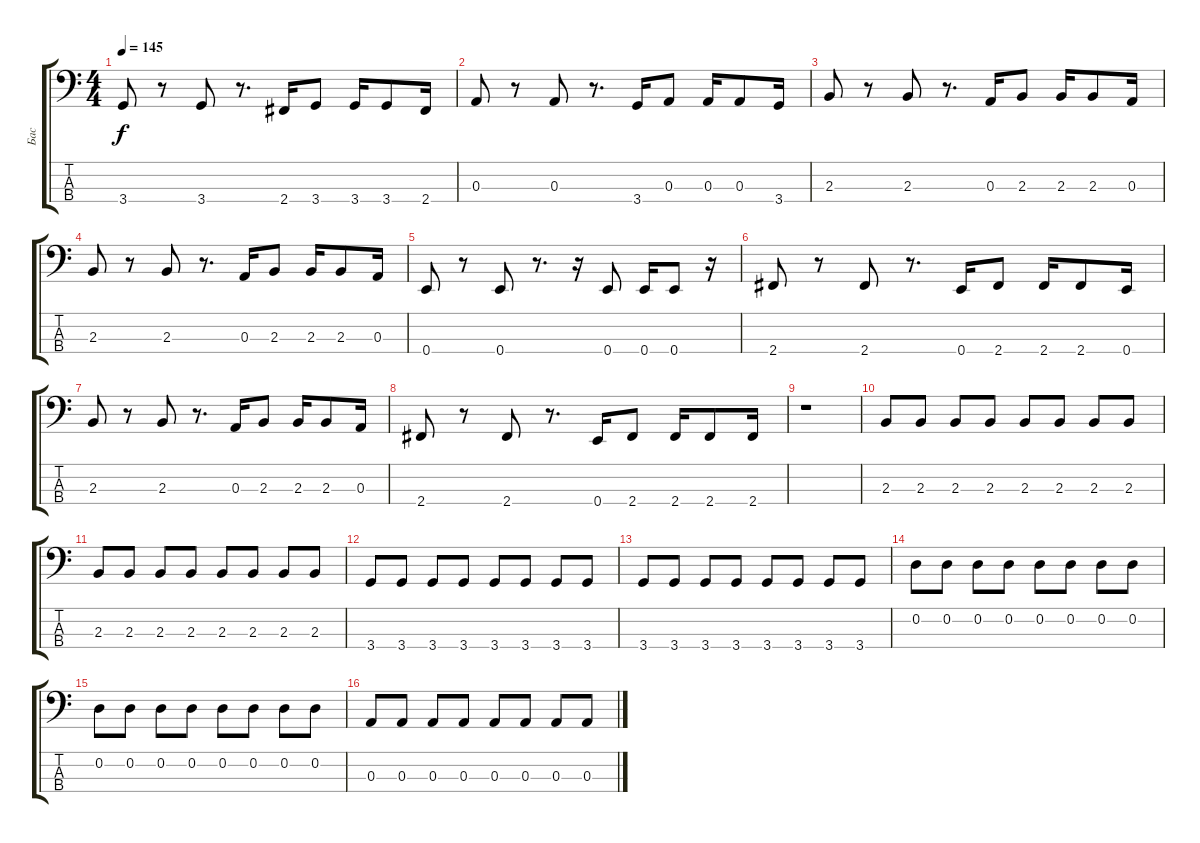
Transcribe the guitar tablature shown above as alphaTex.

\track ("Бас" "Бас") {instrument electricbassfinger}
\staff {score tabs}
\tuning (G2 D2 A1 E1) {hide}
\ts (4 4)
\tempo 145
\clef f4
\ks c
3.4.8{dy f} r.8 3.4.8 r.8{d} 2.4.16 3.4.8 3.4.16 3.4.8 2.4.16 |
0.3.8 r.8 0.3.8 r.8{d} 3.4.16 0.3.8 0.3.16 0.3.8 3.4.16 |
2.3.8 r.8 2.3.8 r.8{d} 0.3.16 2.3.8 2.3.16 2.3.8 0.3.16 |
2.3.8 r.8 2.3.8 r.8{d} 0.3.16 2.3.8 2.3.16 2.3.8 0.3.16 |
0.4.8 r.8 0.4.8 r.8{d} r.16 0.4.8 0.4.16 0.4.8 r.16 |
2.4.8 r.8 2.4.8 r.8{d} 0.4.16 2.4.8 2.4.16 2.4.8 0.4.16 |
2.3.8 r.8 2.3.8 r.8{d} 0.3.16 2.3.8 2.3.16 2.3.8 0.3.16 |
2.4.8 r.8 2.4.8 r.8{d} 0.4.16 2.4.8 2.4.16 2.4.8 2.4.16 |
r.1 |
2.3.8 2.3.8 2.3.8 2.3.8 2.3.8 2.3.8 2.3.8 2.3.8 |
2.3.8 2.3.8 2.3.8 2.3.8 2.3.8 2.3.8 2.3.8 2.3.8 |
3.4.8 3.4.8 3.4.8 3.4.8 3.4.8 3.4.8 3.4.8 3.4.8 |
3.4.8 3.4.8 3.4.8 3.4.8 3.4.8 3.4.8 3.4.8 3.4.8 |
0.2.8 0.2.8 0.2.8 0.2.8 0.2.8 0.2.8 0.2.8 0.2.8 |
0.2.8 0.2.8 0.2.8 0.2.8 0.2.8 0.2.8 0.2.8 0.2.8 |
0.3.8 0.3.8 0.3.8 0.3.8 0.3.8 0.3.8 0.3.8 0.3.8
